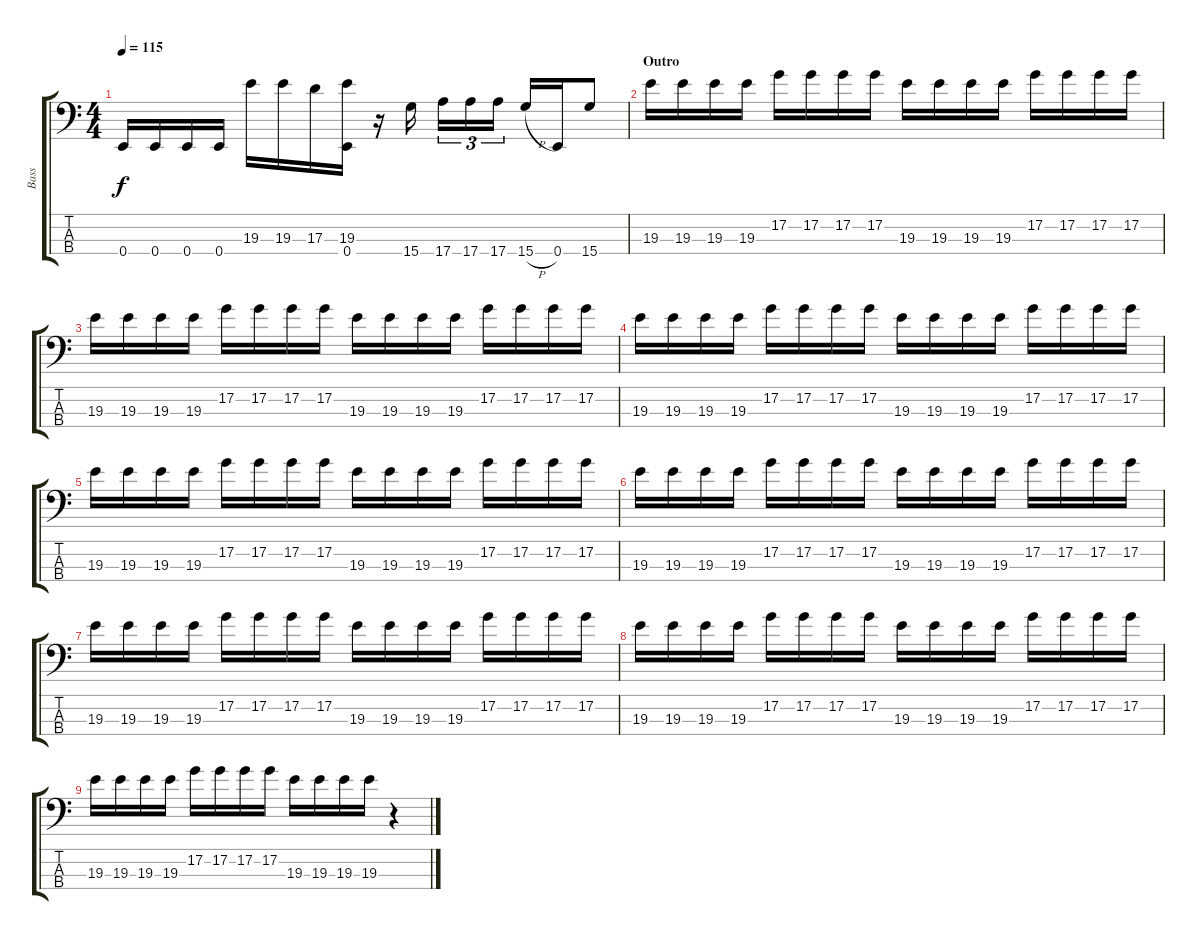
\track ("Bass" "Bass") {instrument electricbassfinger}
\staff {score tabs}
\tuning (G2 D2 A1 E1) {hide}
\ts (4 4)
\tempo 115
\clef f4
\ks c
0.4.16{dy f} 0.4.16 0.4.16 0.4.16 19.3.16 19.3.16 17.3.16 (19.3 0.4).16 r.16 15.4.16 17.4.16{tu (3 2)} 17.4.16{tu (3 2)} 17.4.16{tu (3 2)} 15.4{h}.16 0.4.16 15.4.8 |
\section ("" "Outro")
19.3.16 19.3.16 19.3.16 19.3.16 17.2.16 17.2.16 17.2.16 17.2.16 19.3.16 19.3.16 19.3.16 19.3.16 17.2.16 17.2.16 17.2.16 17.2.16 |
19.3.16 19.3.16 19.3.16 19.3.16 17.2.16 17.2.16 17.2.16 17.2.16 19.3.16 19.3.16 19.3.16 19.3.16 17.2.16 17.2.16 17.2.16 17.2.16 |
19.3.16 19.3.16 19.3.16 19.3.16 17.2.16 17.2.16 17.2.16 17.2.16 19.3.16 19.3.16 19.3.16 19.3.16 17.2.16 17.2.16 17.2.16 17.2.16 |
19.3.16 19.3.16 19.3.16 19.3.16 17.2.16 17.2.16 17.2.16 17.2.16 19.3.16 19.3.16 19.3.16 19.3.16 17.2.16 17.2.16 17.2.16 17.2.16 |
19.3.16 19.3.16 19.3.16 19.3.16 17.2.16 17.2.16 17.2.16 17.2.16 19.3.16 19.3.16 19.3.16 19.3.16 17.2.16 17.2.16 17.2.16 17.2.16 |
19.3.16 19.3.16 19.3.16 19.3.16 17.2.16 17.2.16 17.2.16 17.2.16 19.3.16 19.3.16 19.3.16 19.3.16 17.2.16 17.2.16 17.2.16 17.2.16 |
19.3.16 19.3.16 19.3.16 19.3.16 17.2.16 17.2.16 17.2.16 17.2.16 19.3.16 19.3.16 19.3.16 19.3.16 17.2.16 17.2.16 17.2.16 17.2.16 |
19.3.16 19.3.16 19.3.16 19.3.16 17.2.16 17.2.16 17.2.16 17.2.16 19.3.16 19.3.16 19.3.16 19.3.16 r.4
